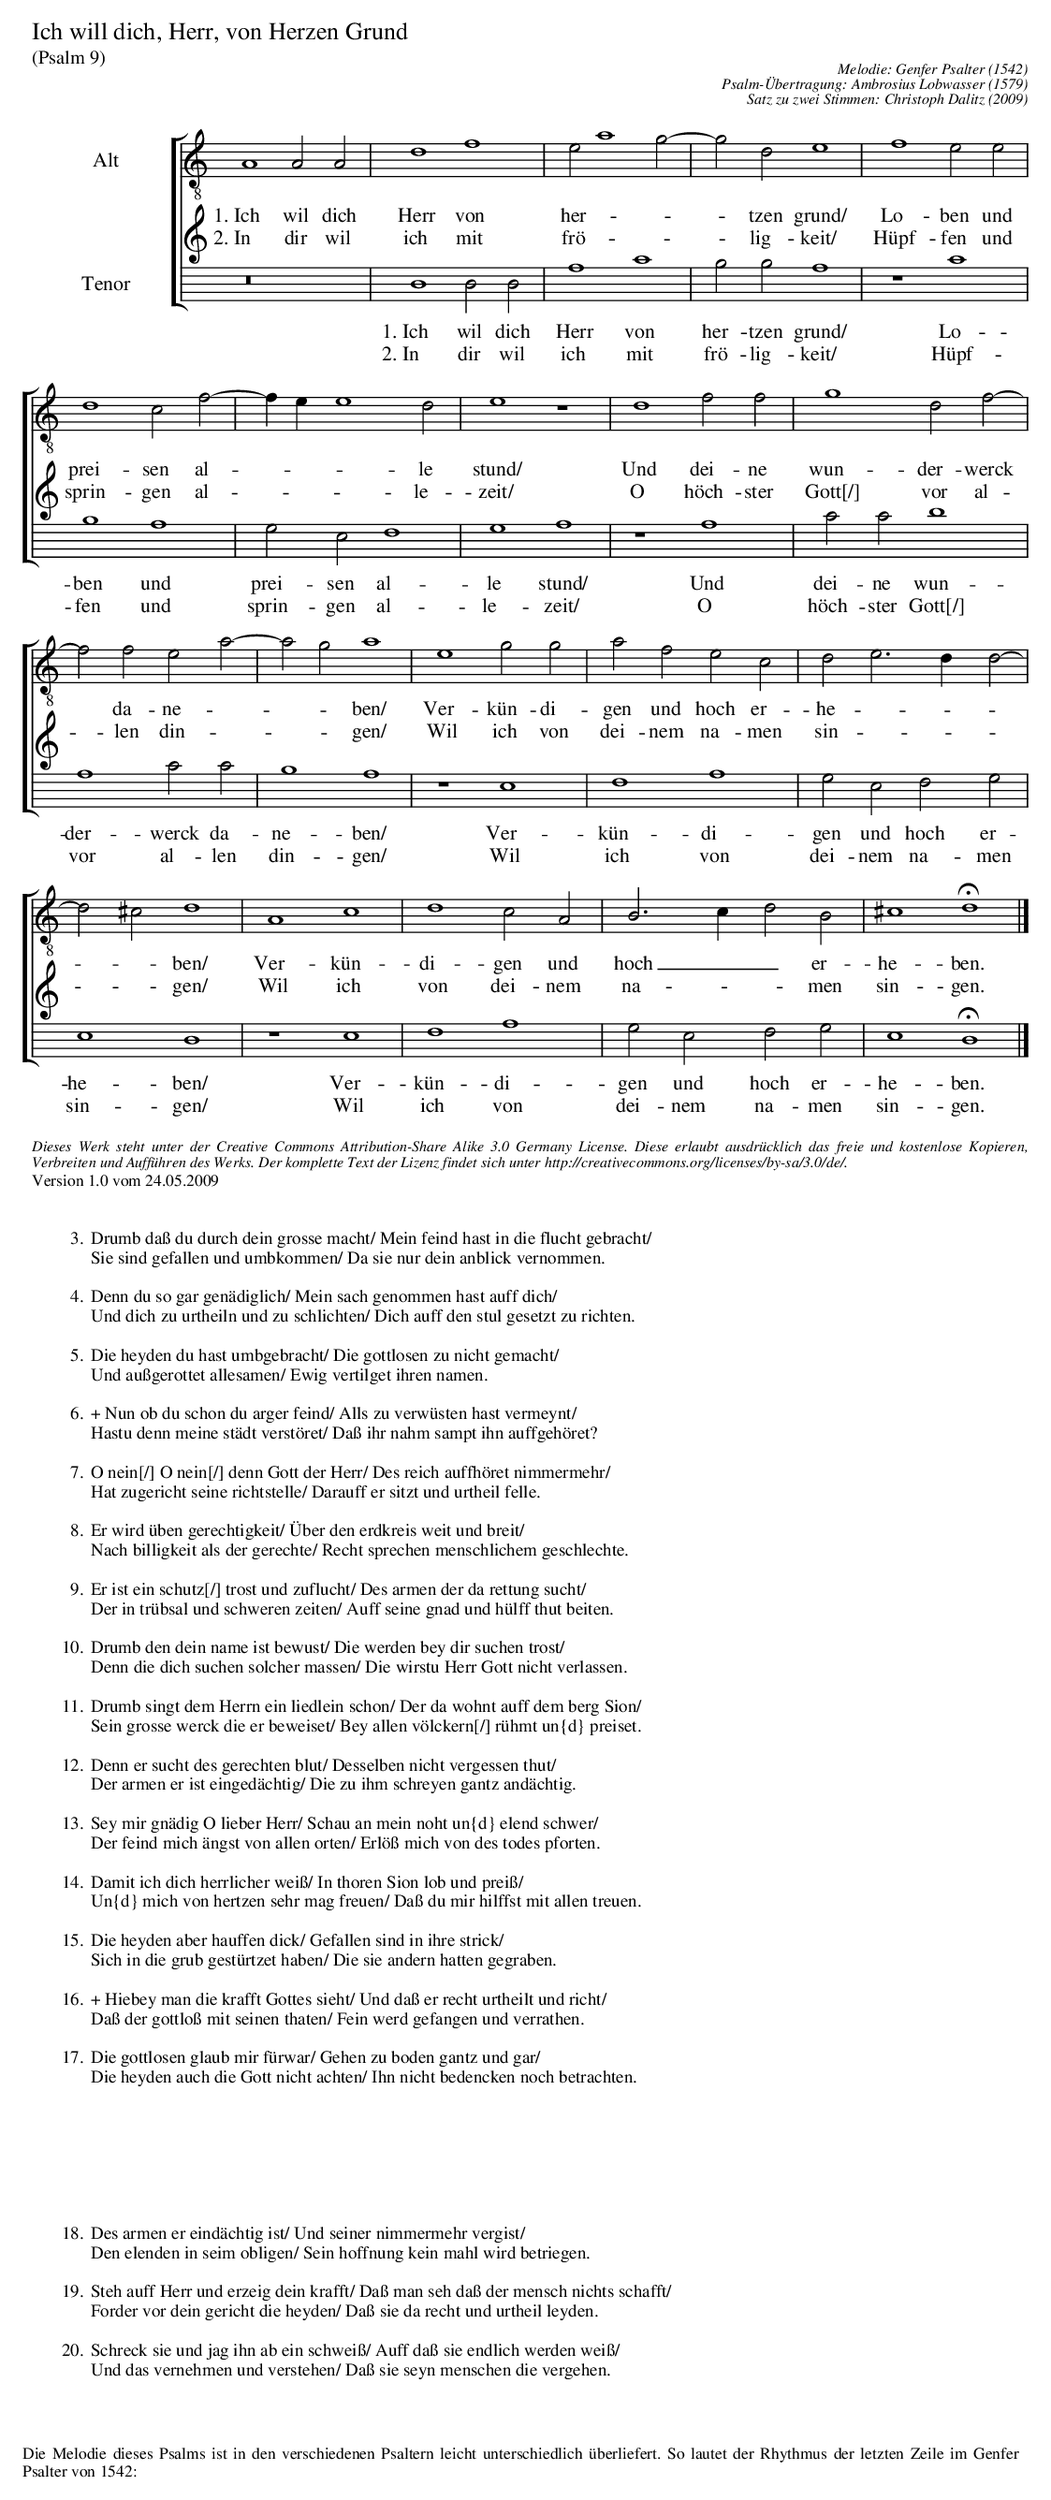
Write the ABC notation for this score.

X:1
%%staves [A|T]
T:Ich will dich, Herr, von Herzen Grund
T:(Psalm 9)
C:Melodie: Genfer Psalter (1542)
C:Psalm-Übertragung: Ambrosius Lobwasser (1579)
C:Satz zu zwei Stimmen: Christoph Dalitz (2009)
L:1/2
M:2/1 display=C|
K:DDorian
V:A clef=treble-8 name="Alt" bracket=2
V:T clef=treble8 name="Tenor" octave=-1
V:A
A2AA | d2f2 | ea2g- | gde2 | f2ee |
w:1.~Ich wil dich Herr von her --- tzen grund/ Lo-ben und
w:2.~In dir wil ich mit frö --- lig-keit/ Hüpf-fen und
d2cf- | f/e/e2d | e2z2 | d2ff | g2df- |
w:prei-sen al -*- le stund/ Und dei-ne wun-der-werck
w:sprin-gen al -*- le-zeit/ O höch-ster Gott[/] vor al-
ffea- | aga2 | e2gg | afec | de3/2d/d- |
w:* da-ne --- ben/ Ver-kün-di-gen und hoch er-he --*
w:- len din --- gen/ Wil ich von dei-nem na-men sin --*
d^cd2 | A2c2 | d2cA | B3/2c/dB | ^c2 Hd2 |]
w:-- ben/ Ver-kün-di-gen und hoch__ er-he-ben.
w:-- gen/ Wil ich von dei-nem na -* men sin-gen.
V:T
z4 | D2DD | A2c2 | BBA2 | z2c2 |
w:1.~Ich wil dich Herr von her-tzen grund/ Lo-
w:2.~In dir wil ich mit frö-lig-keit/ Hüpf-
B2A2 | GEF2 | G2A2 | z2A2 | ccd2 |
w:ben und prei-sen al-le stund/ Und dei-ne wun-
w:fen und sprin-gen al-le-zeit/ O höch-ster Gott[/]
A2cc | B2A2 | z2E2 | F2A2 | GEFG |
w:der-werck da-ne-ben/ Ver-kün-di-gen und hoch er-
w:vor al-len din-gen/ Wil ich von dei-nem na-men
E2D2 | z2E2 | F2A2 | GEFG | E2 HD2 |]
w:he-ben/ Ver-kün-di-gen und hoch er-he-ben.
w:sin-gen/ Wil ich von dei-nem na-men sin-gen.
%%textfont      Times-Italic 11.0
%%vskip 12pt
%%begintext align
Dieses Werk steht unter der Creative Commons Attribution-Share Alike 3.0 Germany
License. Diese erlaubt ausdrücklich das freie und kostenlose Kopieren,
Verbreiten und Aufführen des Werks. Der komplette Text der Lizenz findet
sich unter http://creativecommons.org/licenses/by-sa/3.0/de/.
%%endtext
%%vskip 12pt
%%textfont      Times-Roman 12.0
%%vskip -16pt
%%text Version 1.0 vom 24.05.2009
%%newpage
W:
W:
W:3. Drumb daß du durch dein grosse macht/ Mein feind hast in die flucht gebracht/
W:Sie sind gefallen und umbkommen/ Da sie nur dein anblick vernommen.
W:
W:4. Denn du so gar genädiglich/ Mein sach genommen hast auff dich/
W:Und dich zu urtheiln und zu schlichten/ Dich auff den stul gesetzt zu richten.
W:
W:5. Die heyden du hast umbgebracht/ Die gottlosen zu nicht gemacht/
W:Und außgerottet allesamen/ Ewig vertilget ihren namen.
W:
W:6. + Nun ob du schon du arger feind/ Alls zu verwüsten hast vermeynt/
W:Hastu denn meine städt verstöret/ Daß ihr nahm sampt ihn auffgehöret?
W:
W:7. O nein[/] O nein[/] denn Gott der Herr/ Des reich auffhöret nimmermehr/
W:Hat zugericht seine richtstelle/ Darauff er sitzt und urtheil felle.
W:
W:8. Er wird üben gerechtigkeit/ Über den erdkreis weit und breit/
W:Nach billigkeit als der gerechte/ Recht sprechen menschlichem geschlechte.
W:
W:9. Er ist ein schutz[/] trost und zuflucht/ Des armen der da rettung sucht/
W:Der in trübsal und schweren zeiten/ Auff seine gnad und hülff thut beiten.
W:
W:10. Drumb den dein name ist bewust/ Die werden bey dir suchen trost/
W:Denn die dich suchen solcher massen/ Die wirstu Herr Gott nicht verlassen.
W:
W:11. Drumb singt dem Herrn ein liedlein schon/ Der da wohnt auff dem berg Sion/
W:Sein grosse werck die er beweiset/ Bey allen völckern[/] rühmt un{d} preiset.
W:
W:12. Denn er sucht des gerechten blut/ Desselben nicht vergessen thut/
W:Der armen er ist eingedächtig/ Die zu ihm schreyen gantz andächtig.
W:
W:13. Sey mir gnädig O lieber Herr/ Schau an mein noht un{d} elend schwer/
W:Der feind mich ängst von allen orten/ Erlöß mich von des todes pforten.
W:
W:14. Damit ich dich herrlicher weiß/ In thoren Sion lob und preiß/
W:Un{d} mich von hertzen sehr mag freuen/ Daß du mir hilffst mit allen treuen.
W:
W:15. Die heyden aber hauffen dick/ Gefallen sind in ihre strick/
W:Sich in die grub gestürtzet haben/ Die sie andern hatten gegraben.
W:
W:16. + Hiebey man die krafft Gottes sieht/ Und daß er recht urtheilt und richt/
W:Daß der gottloß mit seinen thaten/ Fein werd gefangen und verrathen.
W:
W:17. Die gottlosen glaub mir fürwar/ Gehen zu boden gantz und gar/
W:Die heyden auch die Gott nicht achten/ Ihn nicht bedencken noch betrachten.
W:
W:
W:
W:
W:
W:
W:
W:18. Des armen er eindächtig ist/ Und seiner nimmermehr vergist/
W:Den elenden in seim obligen/ Sein hoffnung kein mahl wird betriegen.
W:
W:19. Steh auff Herr und erzeig dein krafft/ Daß man seh daß der mensch nichts schafft/
W:Forder vor dein gericht die heyden/ Daß sie da recht und urtheil leyden.
W:
W:20. Schreck sie und jag ihn ab ein schweiß/ Auff daß sie endlich werden weiß/
W:Und das vernehmen und verstehen/ Daß sie seyn menschen die vergehen.

%%vskip 48pt
%%begintext align
Die Melodie dieses Psalms ist in den verschiedenen Psaltern leicht
unterschiedlich überliefert. So lautet der Rhythmus der letzten
Zeile im Genfer Psalter von 1542:
